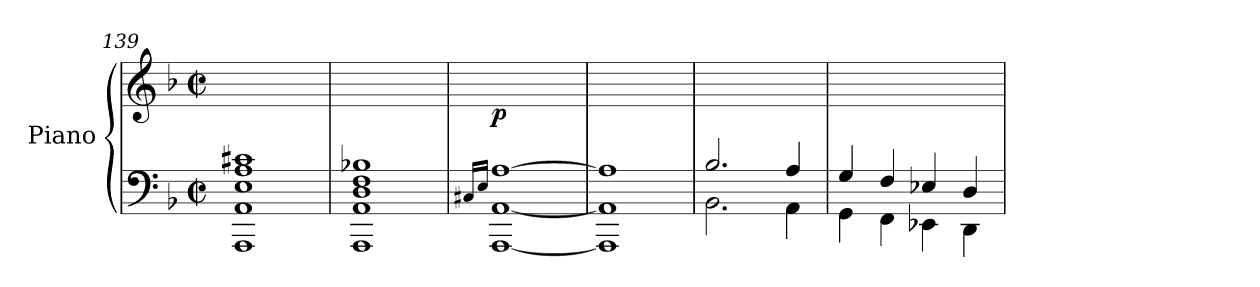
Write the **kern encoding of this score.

**kern	**kern	**dynam
*part1	*part1	*part1
*staff2	*staff1	*staff1/2
*I"Piano	*	*
*I'Pno	*	*
*clefF4	*clefG2	*
*k[b-]	*k[b-]	*
*M4/4	*M4/4	*
*met(c|)	*met(c|)	*
=139	=139	=139
*^	*	*
1E 1A 1c#X	1AAA 1AA	1ryy	.
=140	=140	=140	=140
1D 1F 1B-X	1AAA 1AA	1ryy	.
=141	=141	=141	=141
16qC#X/LL	.	.	.
16qE/JJ	.	.	.
!	!	!	!LO:DY:b
[1A	[1AAA [1AA	1ryy	p
=142	=142	=142	=142
1A]	1AAA] 1AA]	1ryy	.
=143	=143	=143	=143
!	!	!	!LO:DY:a=2
!	!	!	!LO:DY:n=1:b
2.B-/	2.BB-\	1ryy	sf other-dynamics
4A/	4AA\	.	.
=144	=144	=144	=144
4G/	4GG\	1ryy	.
4F/	4FF\	.	.
4E-X/	4EE-X\	.	.
4D/	4DD\	.	.
*v	*v	*	*
=	=	=
*-	*-	*-
